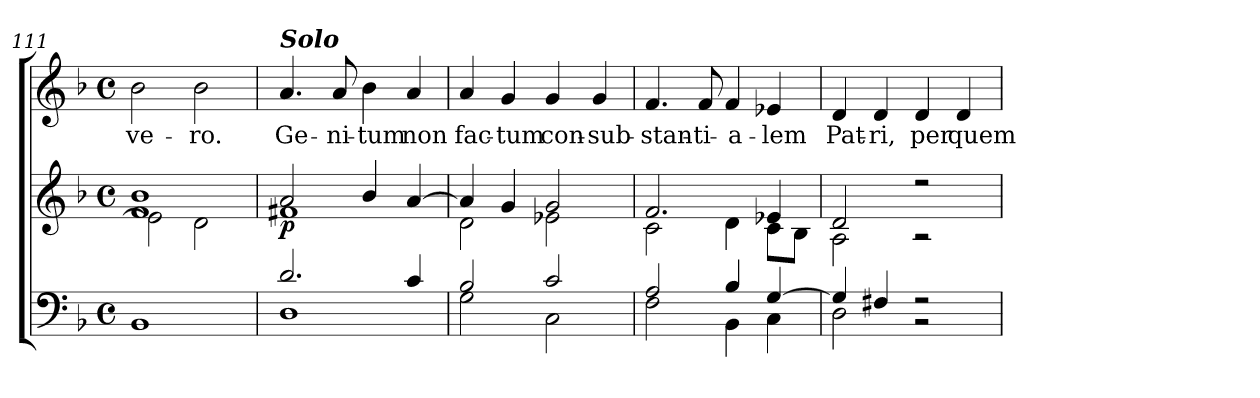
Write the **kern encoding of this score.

**kern	**kern	**dynam	**kern	**text
*part2	*part2	*part2	*part1	*part1
*staff3	*staff2	*staff2/3	*staff1	*staff1
*clefF4	*clefG2	*	*clefG2	*
*k[b-]	*k[b-]	*	*k[b-]	*
*F:	*F:	*	*F:	*
*M4/4	*M4/4	*	*M4/4	*
*met(c)	*met(c)	*	*met(c)	*
=111	=111	=111	=111	=111
*	*^	*	*	*
!	!	!	!	!	!LO:LY:b
1BB-	1f 1b-	2e-\]	.	2b-\	ve-
!	!	!	!	!	!LO:LY:b
.	.	2d\	.	2b-\	-ro.
=112	=112	=112	=112	=112	=112
*^	*	*	*	*	*
!	!	!	!	!	!LO:TX:a:Bi:t=Solo	!
!	!	!	!	!LO:DY:b	!	!LO:LY:b
2.d/	1D	2a/	1f#X	p	4.a/	Ge-
!	!	!	!	!	!	!LO:LY:b
.	.	.	.	.	8a/	-ni-
!	!	!	!	!	!	!LO:LY:b
.	.	4b-/	.	.	4b-\	-tum
!	!	!	!	!	!	!LO:LY:b
4c/	.	[>4a/	.	.	4a/	non
=113	=113	=113	=113	=113	=113	=113
!	!	!	!	!	!	!LO:LY:b
2B-/	2G\	4a/]	2d\	.	4a/	fac-
!	!	!	!	!	!	!LO:LY:b
.	.	4g/	.	.	4g/	-tum
!	!	!	!	!	!	!LO:LY:b
2c/	2C\	2g/	2e-X\	.	4g/	con-
!	!	!	!	!	!	!LO:LY:b
.	.	.	.	.	4g/	-sub-
!!LO:LB:g=z
=114	=114	=114	=114	=114	=114	=114
!	!	!	!	!	!	!LO:LY:b
2A/	2F\	2.f/	2c\	.	4.f/	-stan-
!	!	!	!	!	!	!LO:LY:b
.	.	.	.	.	8f/	-ti-
!	!	!	!	!	!	!LO:LY:b
4B-/	4BB-\	.	4d\	.	4f/	-a-
!	!	!	!	!	!	!LO:LY:b
[>4G/	4C\	4e-X/	8c\L	.	4e-X/	-lem
.	.	.	8B-\J	.	.	.
=115	=115	=115	=115	=115	=115	=115
!	!	!	!	!	!	!LO:LY:b
4G/]	2D\	2d/	2A\	.	4d/	Pat-
!	!	!	!	!	!	!LO:LY:b
4F#X/	.	.	.	.	4d/	-ri,
!	!	!	!	!	!	!LO:LY:b
2r	2r	2r	2r	.	4d/	per
!	!	!	!	!	!	!LO:LY:b
.	.	.	.	.	4d/	quem
*v	*v	*	*	*	*	*
*	*v	*v	*	*	*
=	=	=	=	=
*-	*-	*-	*-	*-
